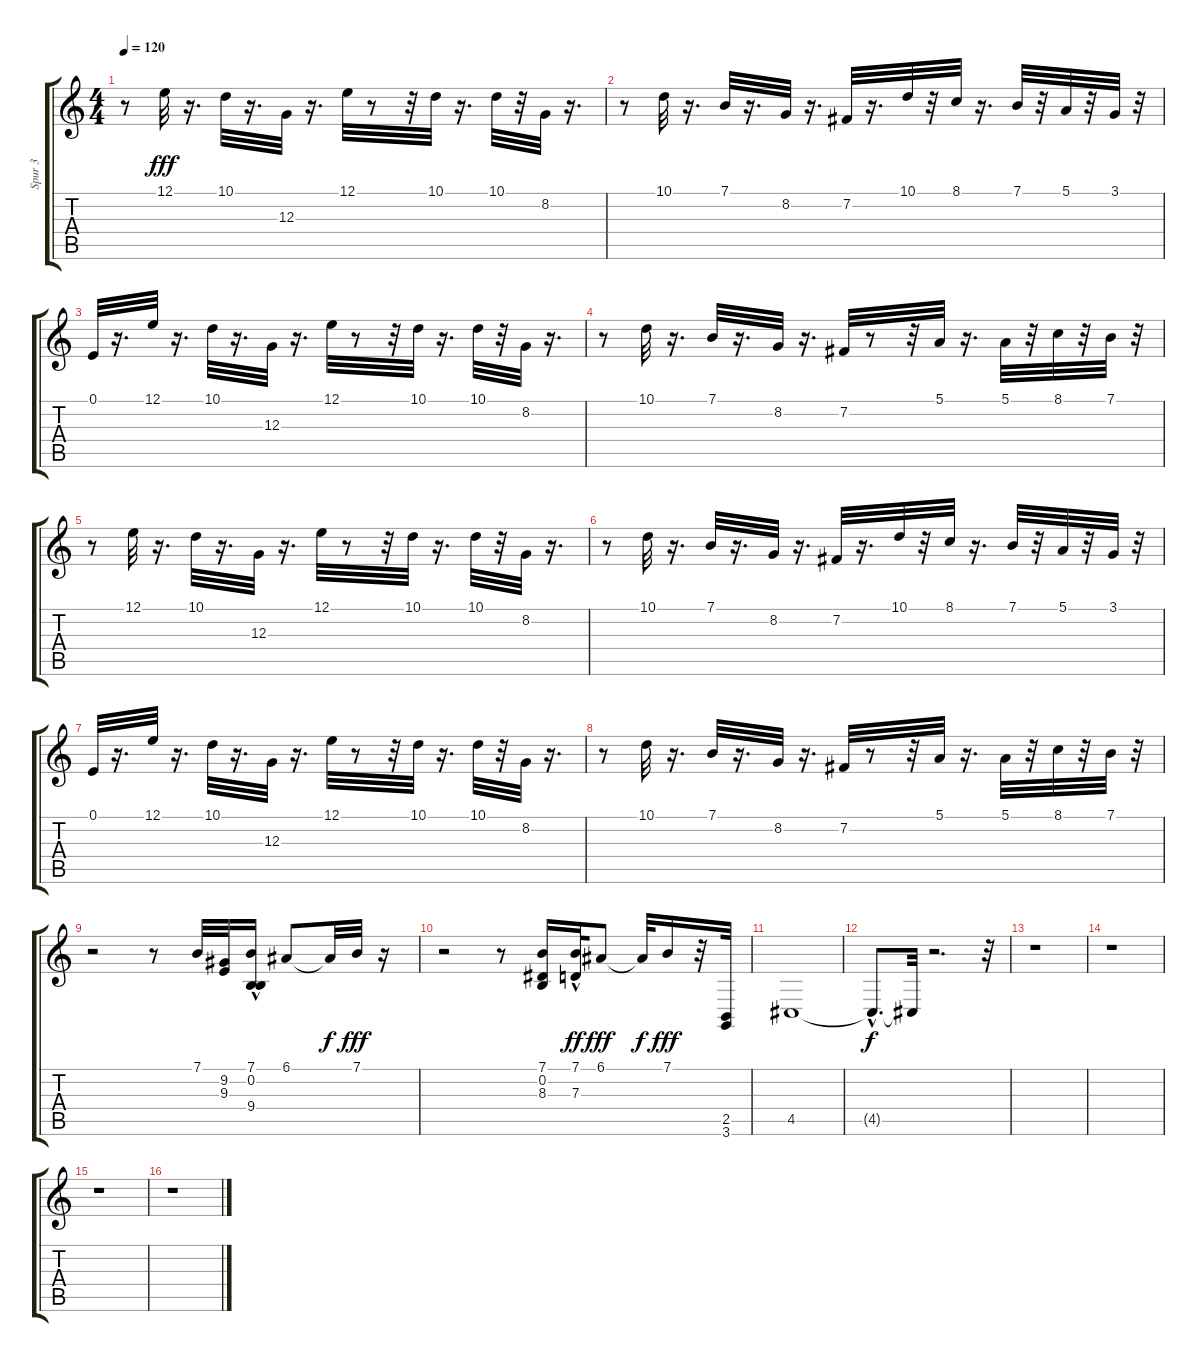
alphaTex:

\track ("Spur 3" "Spur 3") {instrument kalimba}
\staff {score tabs}
\tuning (E4 B3 G3 D3 A2 E2) {hide}
\ts (4 4)
\tempo 120
\clef g2
\ks c
r.8{dy fff instrument kalimba} 12.1.32 r.16{d} 10.1.32 r.16{d} 12.3.32 r.16{d} 12.1.32 r.8 r.32 10.1.32 r.16{d} 10.1.32 r.32 8.2.32 r.16{d} |
r.8 10.1.32 r.16{d} 7.1.32 r.16{d} 8.2.32 r.16{d} 7.2.32 r.16{d} 10.1.32 r.32 8.1.32 r.16{d} 7.1.32 r.32 5.1.32 r.32 3.1.32 r.32 |
0.1.32 r.16{d} 12.1.32 r.16{d} 10.1.32 r.16{d} 12.3.32 r.16{d} 12.1.32 r.8 r.32 10.1.32 r.16{d} 10.1.32 r.32 8.2.32 r.16{d} |
r.8 10.1.32 r.16{d} 7.1.32 r.16{d} 8.2.32 r.16{d} 7.2.32 r.8 r.32 5.1.32 r.16{d} 5.1.32 r.32 8.1.32 r.32 7.1.32 r.32 |
r.8 12.1.32 r.16{d} 10.1.32 r.16{d} 12.3.32 r.16{d} 12.1.32 r.8 r.32 10.1.32 r.16{d} 10.1.32 r.32 8.2.32 r.16{d} |
r.8 10.1.32 r.16{d} 7.1.32 r.16{d} 8.2.32 r.16{d} 7.2.32 r.16{d} 10.1.32 r.32 8.1.32 r.16{d} 7.1.32 r.32 5.1.32 r.32 3.1.32 r.32 |
0.1.32 r.16{d} 12.1.32 r.16{d} 10.1.32 r.16{d} 12.3.32 r.16{d} 12.1.32 r.8 r.32 10.1.32 r.16{d} 10.1.32 r.32 8.2.32 r.16{d} |
r.8 10.1.32 r.16{d} 7.1.32 r.16{d} 8.2.32 r.16{d} 7.2.32 r.8 r.32 5.1.32 r.16{d} 5.1.32 r.32 8.1.32 r.32 7.1.32 r.32 |
r.2 r.8 7.1.32{volume 12 instrument acousticgrandpiano} (9.2 9.3).32 (7.1 0.2{hac} 9.4{hac}).16 6.1.8 6.1{t}.32{dy f} 7.1.32{dy fff} r.16 |
r.2 r.8 (7.1 0.2 8.3).16{volume 11} (7.1 7.3{hac}).32{dy ff} 6.1.8{dy fff} 6.1{t}.32{dy f} 7.1.16{dy fff} r.32 (2.5 3.6).32 |
4.5.1{volume 11} |
4.5{hac t}.8{d dy f} 4.5{t}.32 r.2{d} r.32 |
r.1 |
r.1 |
r.1 |
r.1
